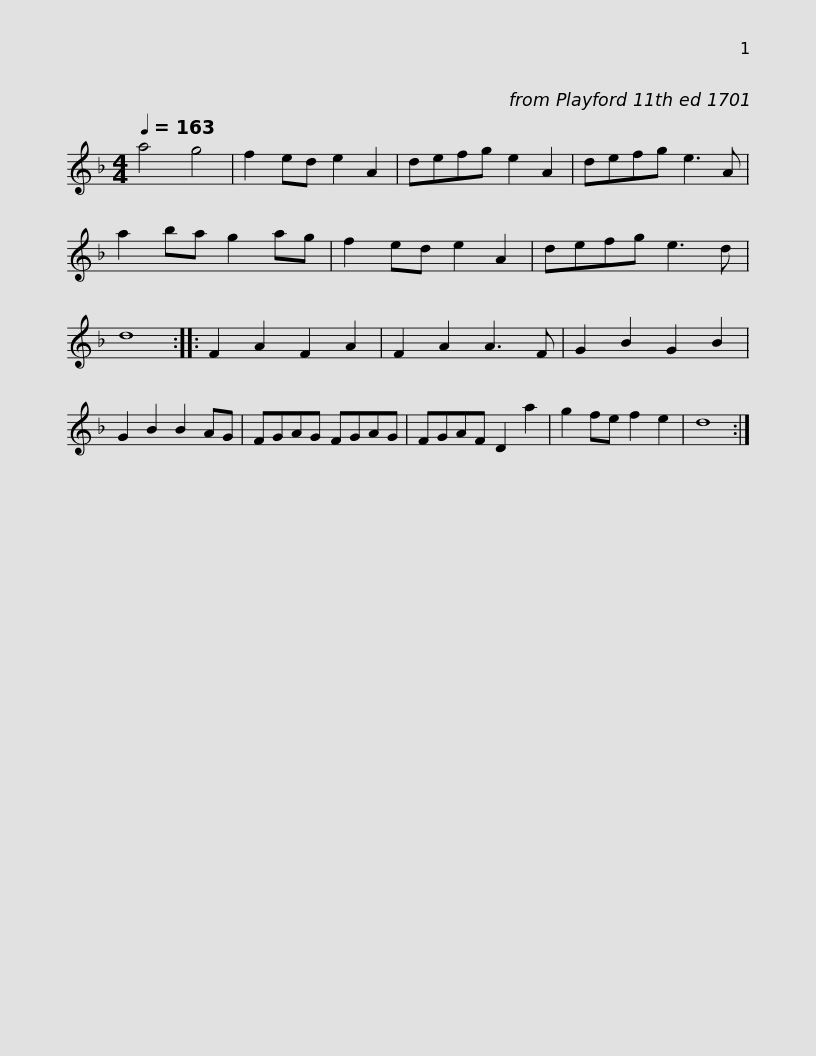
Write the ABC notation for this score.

X:1
L:1/8
Q:1/4=163
M:4/4
I:linebreak $
K:F
V:1 treble
V:1
 a4 g4 | f2 ed e2 A2 | defg e2 A2 | defg e3 A | a2 ba g2 ag | %5
 f2 ed e2 A2 | defg e3 d | d8 ::$ F2 A2 F2 A2 | F2 A2 A3 F | %10
 G2 B2 G2 B2 | G2 B2 B2 AG | FGAG FGAG | FGAF D2 a2 | g2 fe f2 e2 | %15
 d8 :| %16
